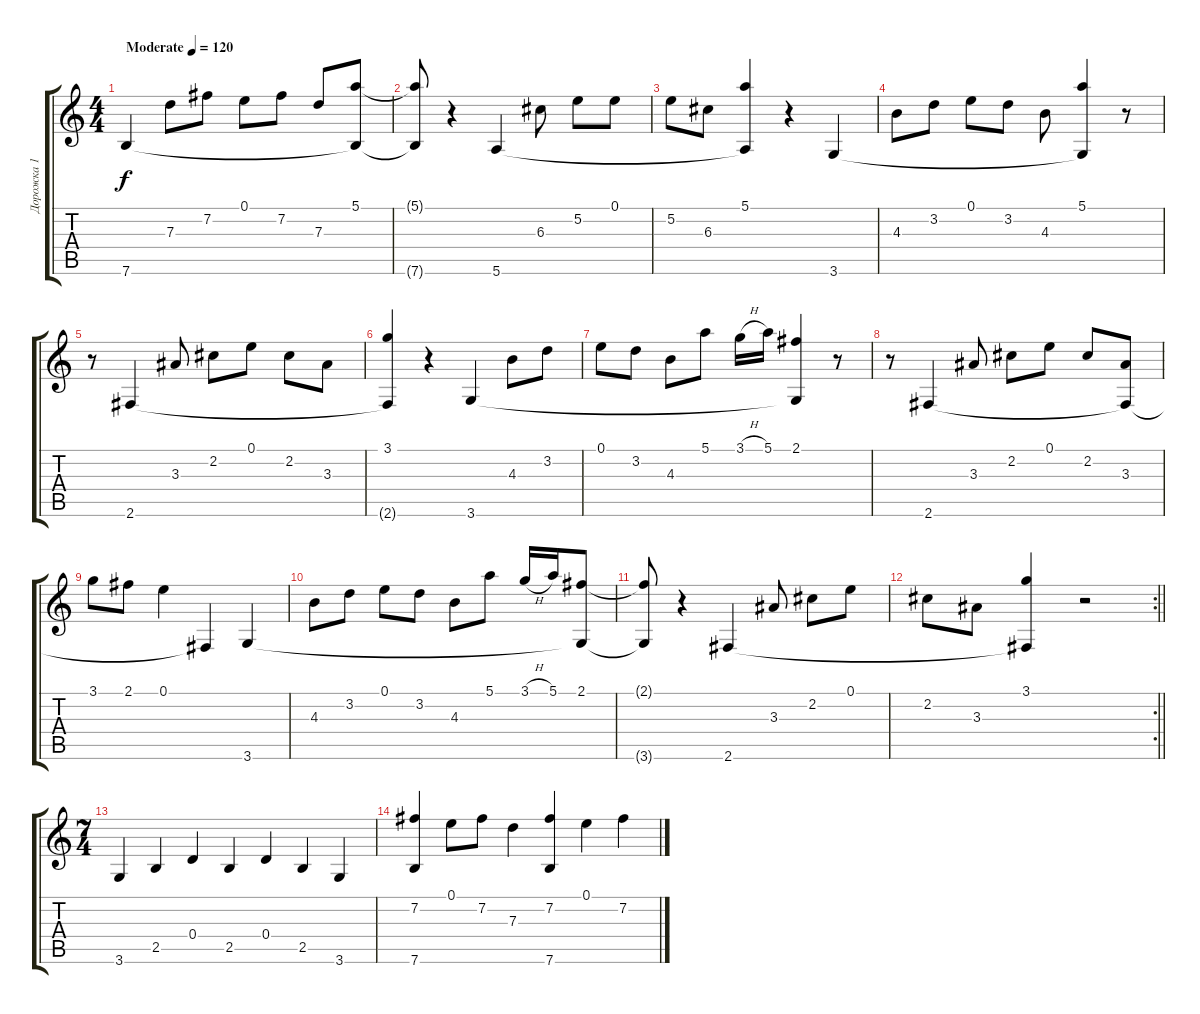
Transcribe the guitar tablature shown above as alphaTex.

\track ("Дорожка 1" "Дорожка 1") {instrument acousticguitarsteel}
\staff {score tabs}
\tuning (E4 B3 G3 D3 A2 E2) {hide}
\ts (4 4)
\tempo (120 "Moderate")
\clef g2
\ks c
7.6.4{dy f instrument acousticguitarsteel} 7.3.8 7.2.8 0.1.8 7.2.8 7.3.8 (5.1 7.6{t}).8 |
(5.1{t} 7.6{t}).8 r.4 5.6.4 6.3.8 5.2.8 0.1.8 |
5.2.8 6.3.8 (5.1 5.6{t}).4 r.4 3.6.4 |
4.3.8 3.2.8 0.1.8 3.2.8 4.3.8 (5.1 3.6{t}).4 r.8 |
r.8 2.6.4 3.3.8 2.2.8 0.1.8 2.2.8 3.3.8 |
(3.1 2.6{t}).4 r.4 3.6.4 4.3.8 3.2.8 |
0.1.8 3.2.8 4.3.8 5.1.8 3.1{h}.16 5.1.16 (2.1 3.6{t}).4 r.8 |
r.8 2.6.4 3.3.8 2.2.8 0.1.8 2.2.8 (3.3 2.6{t}).8 |
3.1.8 2.1.8 0.1.4 2.6{t}.4 3.6.4 |
4.3.8 3.2.8 0.1.8 3.2.8 4.3.8 5.1.8 3.1{h}.16 5.1.16 (2.1 3.6{t}).8 |
(2.1{t} 3.6{t}).8 r.4 2.6.4 3.3.8 2.2.8 0.1.8 |
\rc 2
\barLineRight lightlight
2.2.8 3.3.8 (3.1 2.6{t}).4 r.2 |
\ts (7 4)
3.6.4 2.5.4 0.4.4 2.5.4 0.4.4 2.5.4 3.6.4 |
(7.2 7.6).4 0.1.8 7.2.8 7.3.4 (7.2 7.6).4 0.1.4 7.2.4
